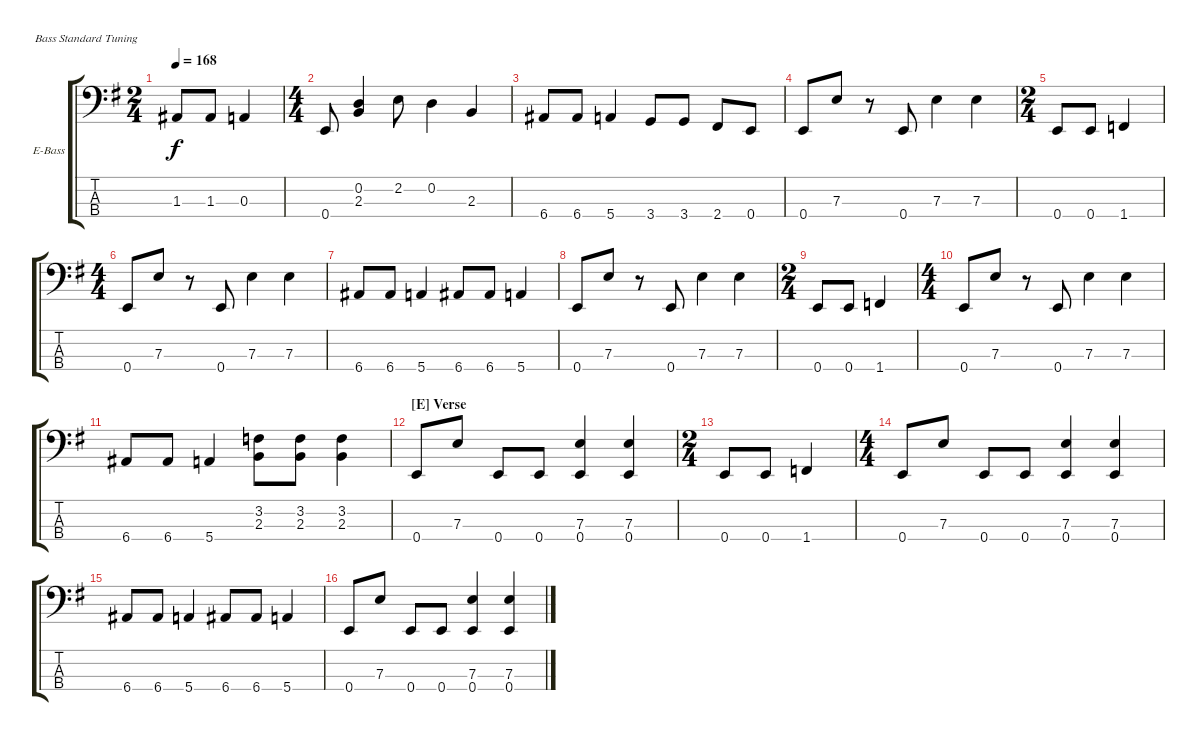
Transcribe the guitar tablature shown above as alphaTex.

\bracketExtendMode groupsimilarinstruments
\firstSystemTrackNameOrientation horizontal
\otherSystemsTrackNameOrientation horizontal
\track ("Bass" "E-Bass") {instrument electricbasspick}
\staff {score tabs}
\tuning (G2 D2 A1 E1)
\ts (2 4)
\tempo 168
\clef f4
\scale
1.10845
\ks g
1.3.8{dy f} 1.3.8 0.3.4 |
\ts (4 4)
\scale
0.891551 0.4.8 (0.2 2.3).4 2.2.8 0.2.4 2.3.4 |
\scale
1.07818 6.4.8 6.4.8 5.4.4 3.4.8 3.4.8 2.4.8 0.4.8 |
\scale
0.921816 0.4.8 7.3.8 r.8 0.4.8 7.3.4 7.3.4 |
\ts (2 4)
\scale
1.10845 0.4.8 0.4.8 1.4.4 |
\ts (4 4)
\scale
0.891551 0.4.8 7.3.8 r.8 0.4.8 7.3.4 7.3.4 |
\scale
1.07818 6.4.8 6.4.8 5.4.4 6.4.8 6.4.8 5.4.4 |
\scale
0.921816 0.4.8 7.3.8 r.8 0.4.8 7.3.4 7.3.4 |
\ts (2 4)
\scale
1.10845 0.4.8 0.4.8 1.4.4 |
\ts (4 4)
\scale
0.891551 0.4.8 7.3.8 r.8 0.4.8 7.3.4 7.3.4 |
\scale
1.07818 6.4.8 6.4.8 5.4.4 (3.2 2.3).8 (3.2 2.3).8 (3.2 2.3).4 |
\section ("E" "Verse")
\scale
0.921816 0.4.8 7.3.8 0.4.8 0.4.8 (7.3 0.4).4 (7.3 0.4).4 |
\ts (2 4)
\scale
1.10845 0.4.8 0.4.8 1.4.4 |
\ts (4 4)
\scale
0.891551 0.4.8 7.3.8 0.4.8 0.4.8 (7.3 0.4).4 (7.3 0.4).4 |
\scale
1.07818 6.4.8 6.4.8 5.4.4 6.4.8 6.4.8 5.4.4 |
\scale
0.921816 0.4.8 7.3.8 0.4.8 0.4.8 (7.3 0.4).4 (7.3 0.4).4
